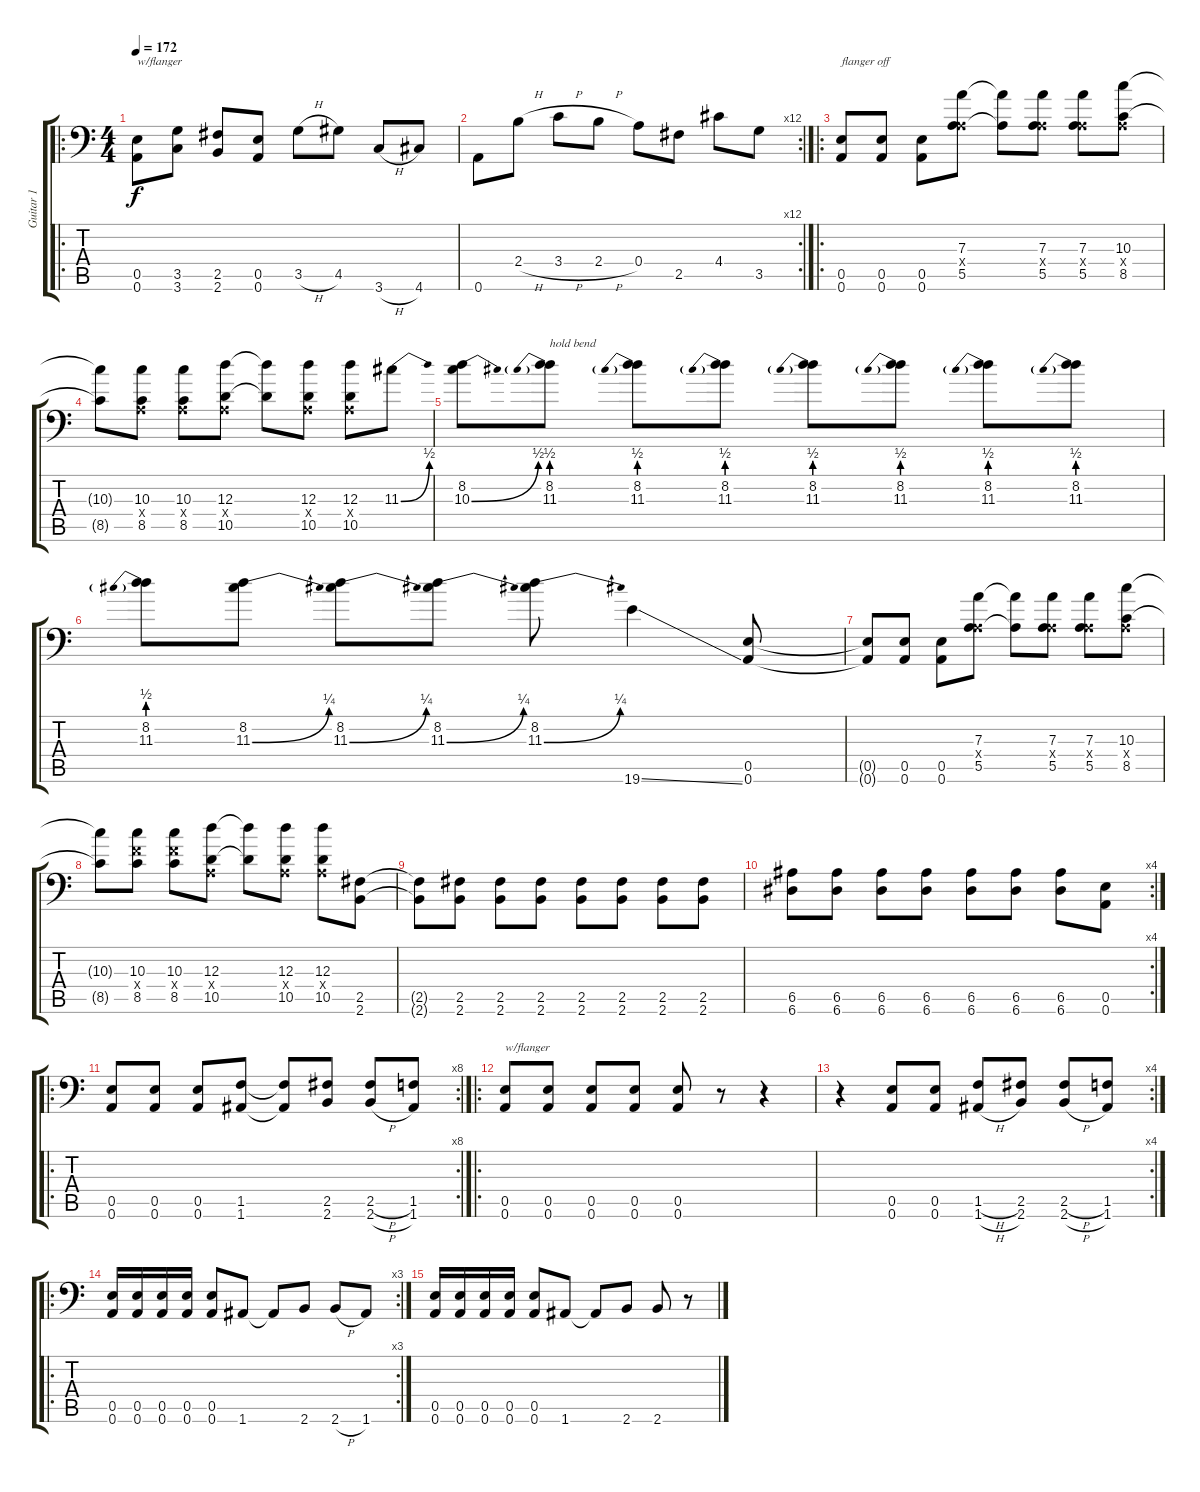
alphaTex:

\track ("Guitar 1" "Guitar 1") {instrument distortionguitar}
\staff {score tabs}
\tuning (B3 Gb3 D3 A2 E2 A1) {hide}
\ro
\ts (4 4)
\tempo 172
\clef f4
\ks c
(0.5 0.6).8{txt "w/flanger" dy f} (3.5 3.6).8 (2.5 2.6).8 (0.5 0.6).8 3.5{h}.8 4.5.8 3.6{h}.8 4.6.8 |
\rc 12
0.6.8 2.4{h}.8 3.4{h}.8 2.4{h}.8 0.4.8 2.5.8 4.4.8 3.5.8 |
\ro
(0.5 0.6).8{txt "flanger off"} (0.5 0.6).8 (0.5 0.6).8 (7.3 0.4{x} 5.5).8 (7.3{t} 5.5{t}).8 (7.3 0.4{x} 5.5).8 (7.3 0.4{x} 5.5).8 (10.3 0.4{x} 8.5).8 |
(10.3{t} 8.5{t}).8 (10.3 0.4{x} 8.5).8 (10.3 0.4{x} 8.5).8 (12.3 0.4{x} 10.5).8 (12.3{t} 10.5{t}).8 (12.3 0.4{x} 10.5).8 (12.3 0.4{x} 10.5).8 11.3{be (bend 0 0 60 2)}.8 |
(8.2 10.3{be (bend 0 0 60 2)}).8 (8.2 11.3{be (prebend 0 2 60 2)}).8{txt "hold bend"} (8.2 11.3{be (prebend 0 2 60 2)}).8 (8.2 11.3{be (prebend 0 2 60 2)}).8 (8.2 11.3{be (prebend 0 2 60 2)}).8 (8.2 11.3{be (prebend 0 2 60 2)}).8 (8.2 11.3{be (prebend 0 2 60 2)}).8 (8.2 11.3{be (prebend 0 2 60 2)}).8 |
(8.2 11.3{be (prebend 0 2 60 2)}).8 (8.2 11.3{be (bend 0 0 60 1)}).8 (8.2 11.3{be (bend 0 0 60 1)}).8 (8.2 11.3{be (bend 0 0 60 1)}).8 (8.2 11.3{be (bend 0 0 60 1)}).8 19.6{ss}.4 (0.5 0.6).8 |
(0.5{t} 0.6{t}).8 (0.5 0.6).8 (0.5 0.6).8 (7.3 0.4{x} 5.5).8 (7.3{t} 5.5{t}).8 (7.3 0.4{x} 5.5).8 (7.3 0.4{x} 5.5).8 (10.3 0.4{x} 8.5).8 |
(10.3{t} 8.5{t}).8 (10.3 8.4{x} 8.5).8 (10.3 8.4{x} 8.5).8 (12.3 0.4{x} 10.5).8 (12.3{t} 10.5{t}).8 (12.3 0.4{x} 10.5).8 (12.3 0.4{x} 10.5).8 (2.5 2.6).8 |
(2.5{t} 2.6{t}).8 (2.5 2.6).8 (2.5 2.6).8 (2.5 2.6).8 (2.5 2.6).8 (2.5 2.6).8 (2.5 2.6).8 (2.5 2.6).8 |
\rc 4
(6.5 6.6).8 (6.5 6.6).8 (6.5 6.6).8 (6.5 6.6).8 (6.5 6.6).8 (6.5 6.6).8 (6.5 6.6).8 (0.5 0.6).8 |
\ro
\rc 8
(0.5 0.6).8 (0.5 0.6).8 (0.5 0.6).8 (1.5 1.6).8 (1.5{t} 1.6{t}).8 (2.5 2.6).8 (2.5{h} 2.6{h}).8 (1.5 1.6).8 |
\ro
(0.5 0.6).8{txt "w/flanger"} (0.5 0.6).8 (0.5 0.6).8 (0.5 0.6).8 (0.5 0.6).8 r.8 r.4 |
\rc 4
r.4 (0.5 0.6).8 (0.5 0.6).8 (1.5{h} 1.6{h}).8 (2.5 2.6).8 (2.5{h} 2.6{h}).8 (1.5 1.6).8 |
\ro
\rc 3
(0.5 0.6).16 (0.5 0.6).16 (0.5 0.6).16 (0.5 0.6).16 (0.5 0.6).8 1.6.8 1.6{t}.8 2.6.8 2.6{h}.8 1.6.8 |
(0.5 0.6).16 (0.5 0.6).16 (0.5 0.6).16 (0.5 0.6).16 (0.5 0.6).8 1.6.8 1.6{t}.8 2.6.8 2.6.8 r.8
